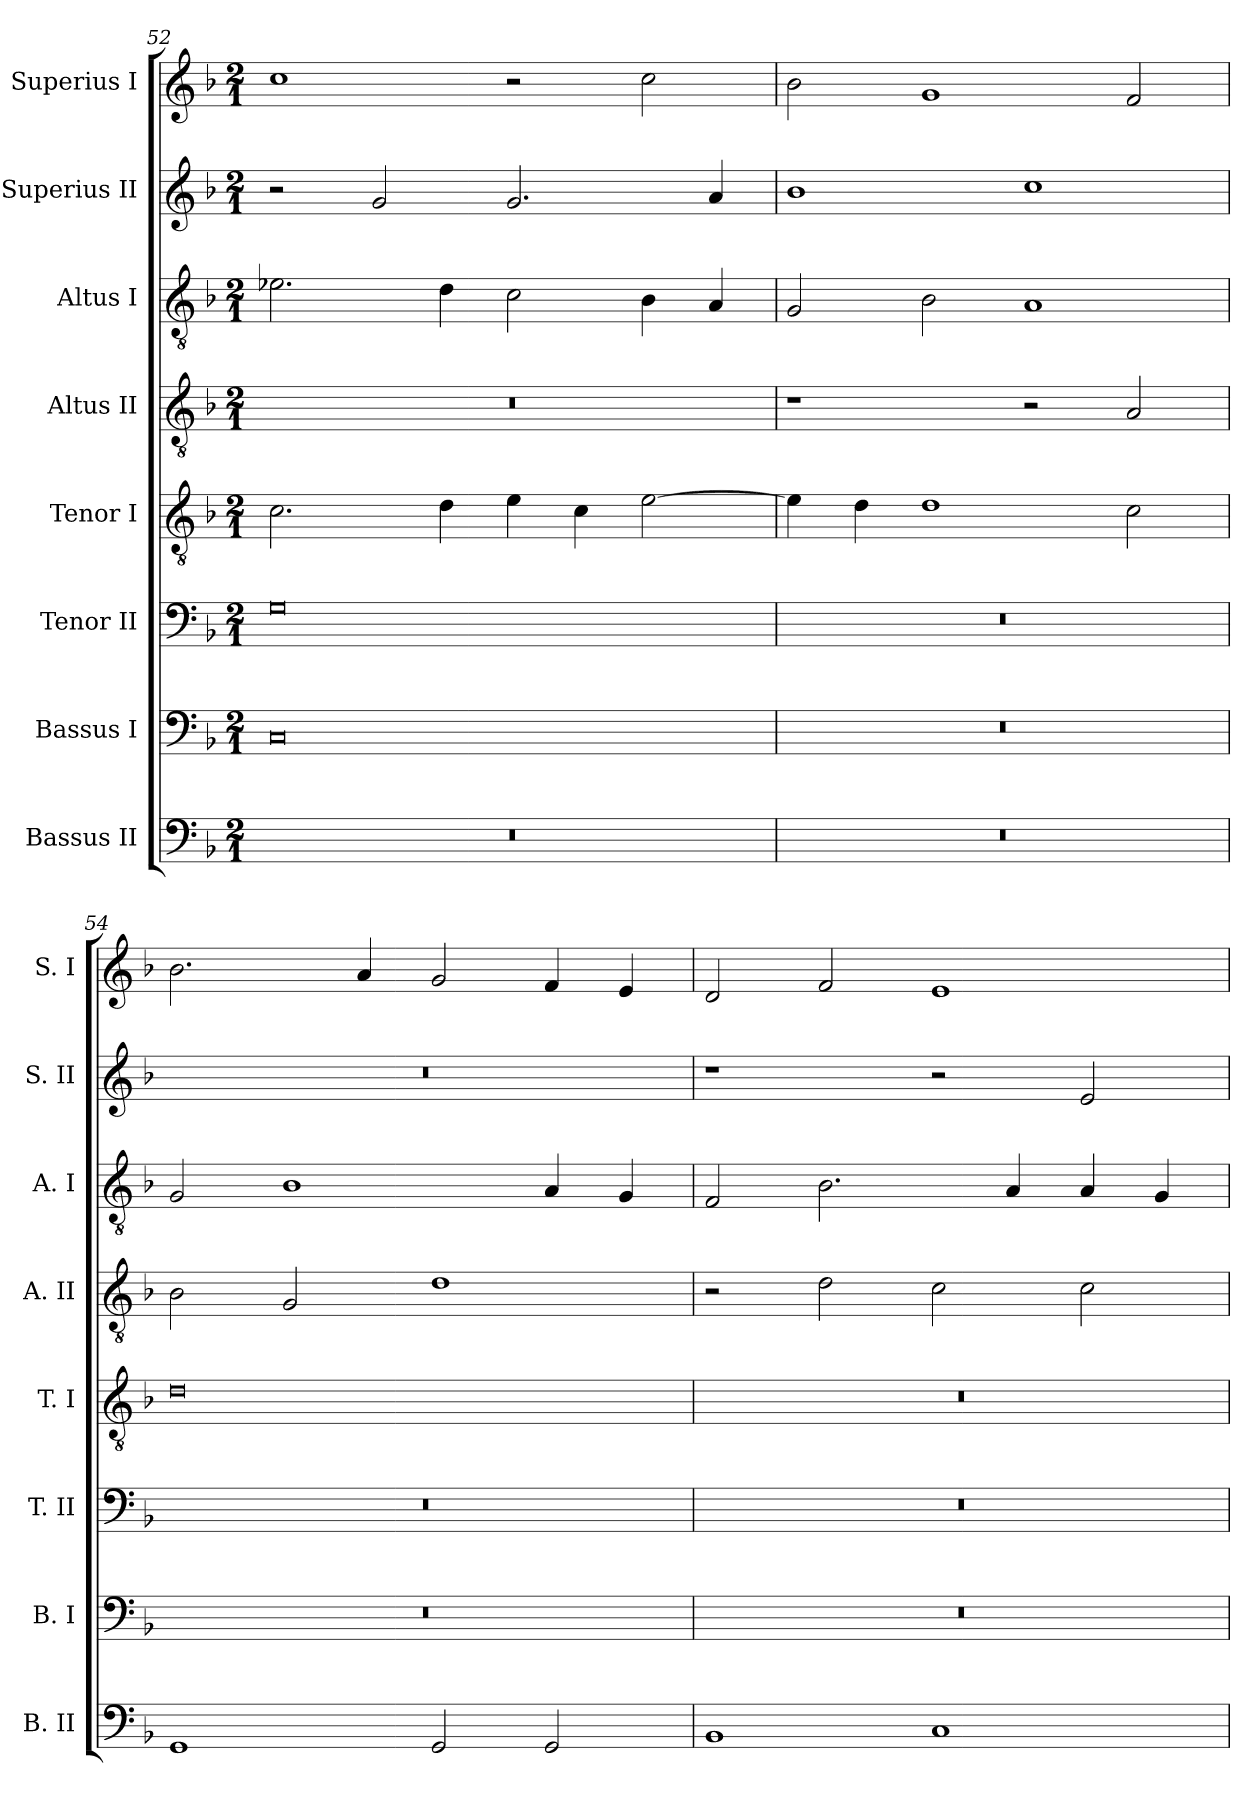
**kern	**kern	**kern	**kern	**kern	**kern	**kern	**kern
*part8	*part7	*part6	*part5	*part4	*part3	*part2	*part1
*staff8	*staff7	*staff6	*staff5	*staff4	*staff3	*staff2	*staff1
*I"Bassus II	*I"Bassus I	*I"Tenor II	*I"Tenor I	*I"Altus II	*I"Altus I	*I"Superius II	*I"Superius I
*I'B. II	*I'B. I	*I'T. II	*I'T. I	*I'A. II	*I'A. I	*I'S. II	*I'S. I
*clefF4	*clefF4	*clefF4	*clefGv2	*clefGv2	*clefGv2	*clefG2	*clefG2
*k[b-]	*k[b-]	*k[b-]	*k[b-]	*k[b-]	*k[b-]	*k[b-]	*k[b-]
*F:	*F:	*F:	*F:	*F:	*F:	*F:	*F:
*M2/1	*M2/1	*M2/1	*M2/1	*M2/1	*M2/1	*M2/1	*M2/1
=52	=52	=52	=52	=52	=52	=52	=52
0r	0C	0G	2.c	0r	2.e-X	2r	1cc
.	.	.	.	.	.	2g	.
.	.	.	4d	.	4d	.	.
.	.	.	4e	.	2c	2.g	2r
.	.	.	4c	.	.	.	.
.	.	.	[2e	.	4B-	.	2cc
.	.	.	.	.	4A	4a	.
=53	=53	=53	=53	=53	=53	=53	=53
0r	0r	0r	4e]	1r	2G	1b-	2b-
.	.	.	4d	.	.	.	.
.	.	.	1d	.	2B-	.	1g
.	.	.	.	2r	1A	1cc	.
.	.	.	2c	2A	.	.	2f
=54	=54	=54	=54	=54	=54	=54	=54
1GG	0r	0r	0d	2B-	2G	0r	2.b-
.	.	.	.	2G	1B-	.	.
.	.	.	.	.	.	.	4a
2GG	.	.	.	1d	.	.	2g
2GG	.	.	.	.	4A	.	4f
.	.	.	.	.	4G	.	4e
=55	=55	=55	=55	=55	=55	=55	=55
1BB-	0r	0r	0r	2r	2F	1r	2d
.	.	.	.	2d	2.B-	.	2f
1C	.	.	.	2c	.	2r	1e
.	.	.	.	.	4A	.	.
.	.	.	.	2c	4A	2e	.
.	.	.	.	.	4G	.	.
=	=	=	=	=	=	=	=
*-	*-	*-	*-	*-	*-	*-	*-
